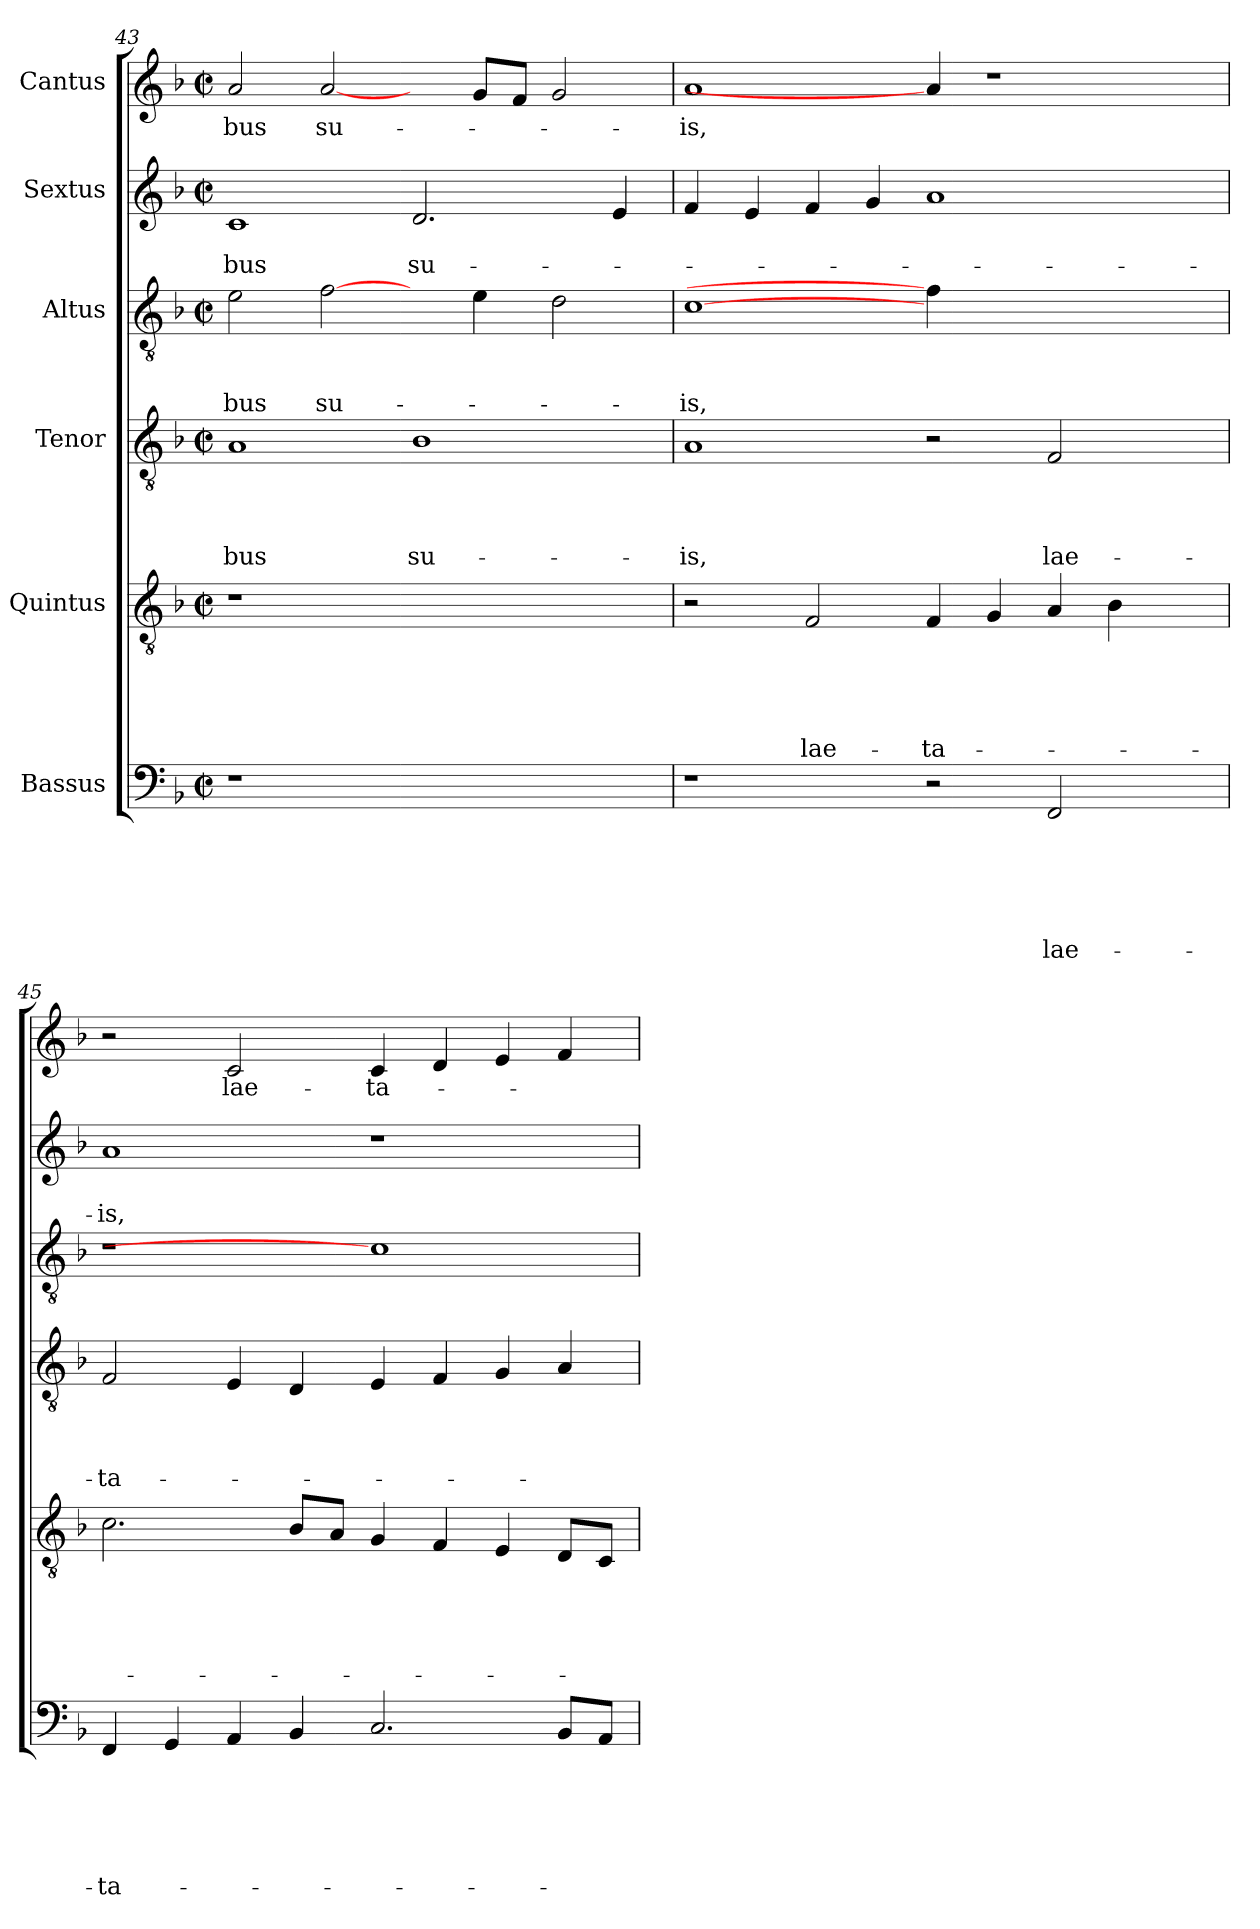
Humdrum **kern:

**kern	**text	**text	**text	**text	**text	**text	**kern	**text	**text	**text	**text	**text	**kern	**text	**text	**text	**text	**kern	**text	**text	**text	**kern	**text	**text	**kern	**text
*part6	*part6	*part6	*part6	*part6	*part6	*part6	*part5	*part5	*part5	*part5	*part5	*part5	*part4	*part4	*part4	*part4	*part4	*part3	*part3	*part3	*part3	*part2	*part2	*part2	*part1	*part1
*staff6	*staff6	*staff6	*staff6	*staff6	*staff6	*staff6	*staff5	*staff5	*staff5	*staff5	*staff5	*staff5	*staff4	*staff4	*staff4	*staff4	*staff4	*staff3	*staff3	*staff3	*staff3	*staff2	*staff2	*staff2	*staff1	*staff1
*I"Bassus	*	*	*	*	*	*	*I"Quintus	*	*	*	*	*	*I"Tenor	*	*	*	*	*I"Altus	*	*	*	*I"Sextus	*	*	*I"Cantus	*
*clefF4	*	*	*	*	*	*	*clefGv2	*	*	*	*	*	*clefGv2	*	*	*	*	*clefGv2	*	*	*	*clefG2	*	*	*clefG2	*
*k[b-]	*	*	*	*	*	*	*k[b-]	*	*	*	*	*	*k[b-]	*	*	*	*	*k[b-]	*	*	*	*k[b-]	*	*	*k[b-]	*
*F:	*	*	*	*	*	*	*F:	*	*	*	*	*	*F:	*	*	*	*	*F:	*	*	*	*F:	*	*	*F:	*
*M2/2	*	*	*	*	*	*	*M2/2	*	*	*	*	*	*M2/2	*	*	*	*	*M2/2	*	*	*	*M2/2	*	*	*M2/2	*
*met(c|)	*	*	*	*	*	*	*met(c|)	*	*	*	*	*	*met(c|)	*	*	*	*	*met(c|)	*	*	*	*met(c|)	*	*	*met(c|)	*
=43	=43	=43	=43	=43	=43	=43	=43	=43	=43	=43	=43	=43	=43	=43	=43	=43	=43	=43	=43	=43	=43	=43	=43	=43	=43	=43
!	!	!	!	!	!	!	!	!	!	!	!	!	!	!	!	!	!LO:LY:b	!	!	!	!LO:LY:b	!	!	!LO:LY:b	!	!LO:LY:b
1r	.	.	.	.	.	.	1r	.	.	.	.	.	1A	.	.	.	-bus	2e\	.	.	-bus	1c	.	-bus	2a/	-bus
!	!	!	!	!	!	!	!	!	!	!	!	!	!	!	!	!	!	!	!	!	!LO:LY:b	!	!	!	!	!LO:LY:b
.	.	.	.	.	.	.	.	.	.	.	.	.	.	.	.	.	.	[2f\	.	.	su-	.	.	.	[2a/	su-
!	!	!	!	!	!	!	!	!	!	!	!	!	!	!	!	!	!LO:LY:b	!	!	!	!	!	!	!LO:LY:b	!	!
1ryy	.	.	.	.	.	.	1ryy	.	.	.	.	.	1B-	.	.	.	su-	4ryy	.	.	.	2.d/	.	su-	4ryy	.
.	.	.	.	.	.	.	.	.	.	.	.	.	.	.	.	.	.	4e\	.	.	.	.	.	.	8g/L	.
.	.	.	.	.	.	.	.	.	.	.	.	.	.	.	.	.	.	.	.	.	.	.	.	.	8f/J	.
.	.	.	.	.	.	.	.	.	.	.	.	.	.	.	.	.	.	2d\	.	.	.	.	.	.	2g/	.
.	.	.	.	.	.	.	.	.	.	.	.	.	.	.	.	.	.	.	.	.	.	4e/	.	.	.	.
=44	=44	=44	=44	=44	=44	=44	=44	=44	=44	=44	=44	=44	=44	=44	=44	=44	=44	=44	=44	=44	=44	=44	=44	=44	=44	=44
!	!	!	!	!	!	!	!	!	!	!	!	!	!	!	!	!	!LO:LY:b	!	!	!	!LO:LY:b	!	!	!	!	!LO:LY:b
1r	.	.	.	.	.	.	2r	.	.	.	.	.	1A	.	.	.	-is,	[1c	.	.	-is,	4f/	.	.	1a	-is,
.	.	.	.	.	.	.	.	.	.	.	.	.	.	.	.	.	.	.	.	.	.	4e/	.	.	.	.
!	!	!	!	!	!	!	!	!	!	!	!	!LO:LY:b	!	!	!	!	!	!	!	!	!	!	!	!	!	!
.	.	.	.	.	.	.	2F/	.	.	.	.	lae-	.	.	.	.	.	.	.	.	.	4f/	.	.	.	.
.	.	.	.	.	.	.	.	.	.	.	.	.	.	.	.	.	.	.	.	.	.	4g/	.	.	.	.
!	!	!	!	!	!	!	!	!	!	!	!	!LO:LY:b	!	!	!	!	!	!	!	!	!	!	!	!	!	!
2r	.	.	.	.	.	.	4F/	.	.	.	.	-ta-	2r	.	.	.	.	4f\]	.	.	.	1a	.	.	4a/]	.
.	.	.	.	.	.	.	4G/	.	.	.	.	.	.	.	.	.	.	1ryy	.	.	.	.	.	.	1r	.
!	!	!	!	!	!	!LO:LY:b	!	!	!	!	!	!	!	!	!	!	!LO:LY:b	!	!	!	!	!	!	!	!	!
2FF/	.	.	.	.	.	lae-	4A/	.	.	.	.	.	2F/	.	.	.	lae-	.	.	.	.	.	.	.	.	.
.	.	.	.	.	.	.	4B-\	.	.	.	.	.	.	.	.	.	.	.	.	.	.	.	.	.	.	.
4ryy	.	.	.	.	.	.	4ryy	.	.	.	.	.	4ryy	.	.	.	.	.	.	.	.	4ryy	.	.	.	.
!!LO:LB:g=z
=45	=45	=45	=45	=45	=45	=45	=45	=45	=45	=45	=45	=45	=45	=45	=45	=45	=45	=45	=45	=45	=45	=45	=45	=45	=45	=45
!	!	!	!	!	!	!LO:LY:b	!	!	!	!	!	!	!	!	!	!	!LO:LY:b	!	!	!	!	!	!	!LO:LY:b	!	!
4FF/	.	.	.	.	.	-ta-	2.c\	.	.	.	.	.	2F/	.	.	.	-ta-	1r	.	.	.	1a	.	-is,	2r	.
4GG/	.	.	.	.	.	.	.	.	.	.	.	.	.	.	.	.	.	.	.	.	.	.	.	.	.	.
!	!	!	!	!	!	!	!	!	!	!	!	!	!	!	!	!	!	!	!	!	!	!	!	!	!	!LO:LY:b
4AA/	.	.	.	.	.	.	.	.	.	.	.	.	4E/	.	.	.	.	.	.	.	.	.	.	.	2c/	lae-
4BB-/	.	.	.	.	.	.	8B-/L	.	.	.	.	.	4D/	.	.	.	.	.	.	.	.	.	.	.	.	.
.	.	.	.	.	.	.	8A/J	.	.	.	.	.	.	.	.	.	.	.	.	.	.	.	.	.	.	.
!	!	!	!	!	!	!	!	!	!	!	!	!	!	!	!	!	!	!	!	!	!	!	!	!	!	!LO:LY:b
2.C/	.	.	.	.	.	.	4G/	.	.	.	.	.	4E/	.	.	.	.	1c]	.	.	.	1r	.	.	4c/	-ta-
.	.	.	.	.	.	.	4F/	.	.	.	.	.	4F/	.	.	.	.	.	.	.	.	.	.	.	4d/	.
.	.	.	.	.	.	.	4E/	.	.	.	.	.	4G/	.	.	.	.	.	.	.	.	.	.	.	4e/	.
8BB-/L	.	.	.	.	.	.	8D/L	.	.	.	.	.	4A/	.	.	.	.	.	.	.	.	.	.	.	4f/	.
8AA/J	.	.	.	.	.	.	8C/J	.	.	.	.	.	.	.	.	.	.	.	.	.	.	.	.	.	.	.
=	=	=	=	=	=	=	=	=	=	=	=	=	=	=	=	=	=	=	=	=	=	=	=	=	=	=
*-	*-	*-	*-	*-	*-	*-	*-	*-	*-	*-	*-	*-	*-	*-	*-	*-	*-	*-	*-	*-	*-	*-	*-	*-	*-	*-
